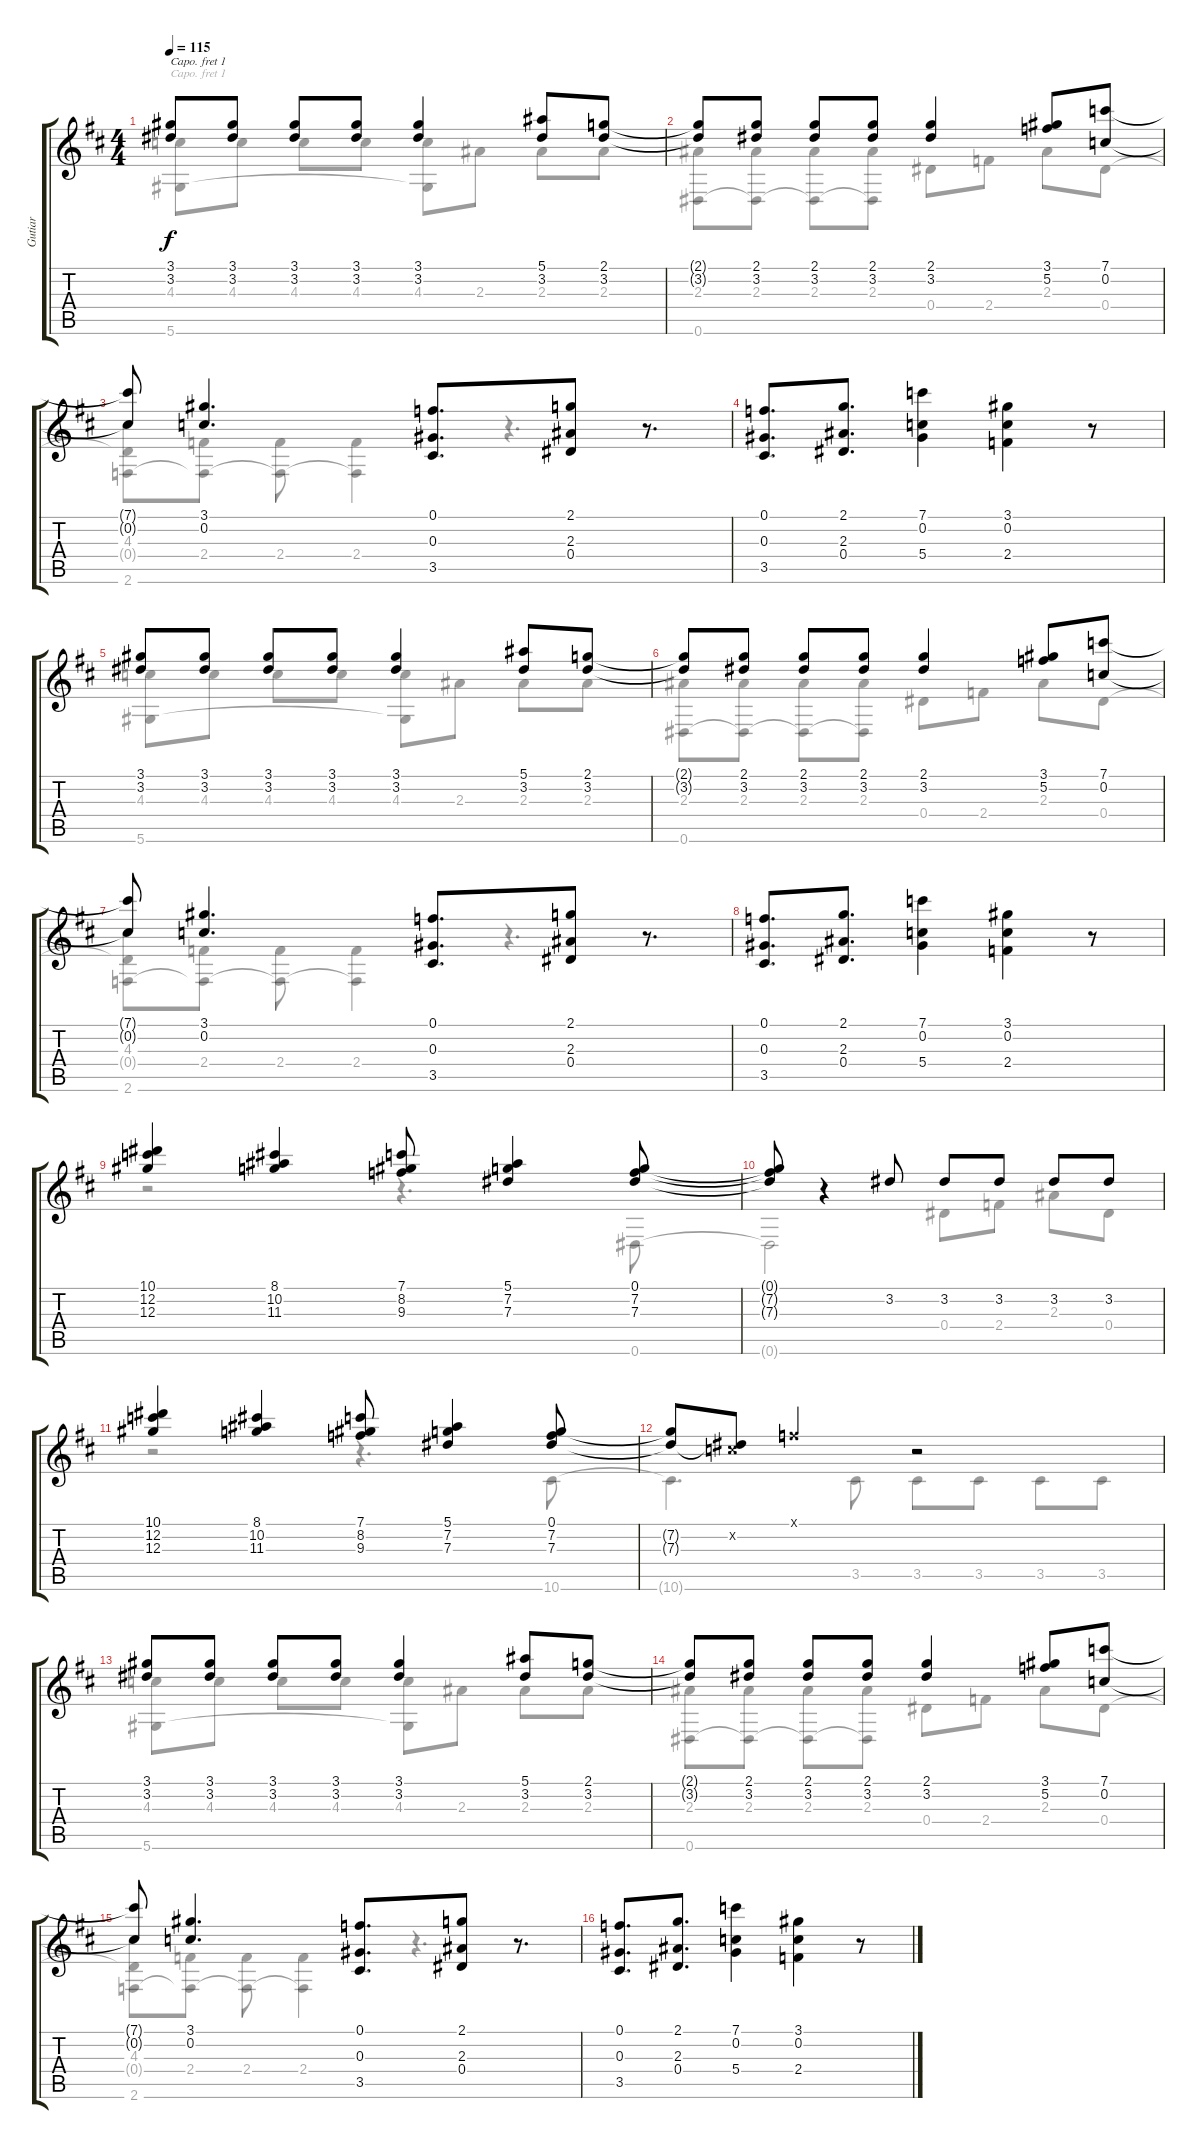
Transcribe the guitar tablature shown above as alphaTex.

\track ("Gutiar" "Gutiar") {instrument acousticguitarnylon}
\staff {score tabs}
\capo 1
\tuning (E4 B3 G3 D3 A2 D2) {hide}
\voice
\ts (4 4)
\tempo 115
\clef g2
\ks bminor
(3.1 3.2).8{dy f} (3.1 3.2).8 (3.1 3.2).8 (3.1 3.2).8 (3.1 3.2).4 (5.1 3.2).8 (2.1 3.2).8 |
(2.1{t} 3.2{t}).8 (2.1 3.2).8 (2.1 3.2).8 (2.1 3.2).8 (2.1 3.2).4 (3.1 5.2).8 (7.1 0.2).8 |
(7.1{t} 0.2{t}).8 (3.1 0.2).4{d} (0.1 0.3 3.5).8{d} (2.1 2.3 0.4).8 r.8{d} |
(0.1 0.3 3.5).8{d} (2.1 2.3 0.4).8{d} (7.1 0.2 5.4).4 (3.1 0.2 2.4).4 r.8 |
(3.1 3.2).8 (3.1 3.2).8 (3.1 3.2).8 (3.1 3.2).8 (3.1 3.2).4 (5.1 3.2).8 (2.1 3.2).8 |
(2.1{t} 3.2{t}).8 (2.1 3.2).8 (2.1 3.2).8 (2.1 3.2).8 (2.1 3.2).4 (3.1 5.2).8 (7.1 0.2).8 |
(7.1{t} 0.2{t}).8 (3.1 0.2).4{d} (0.1 0.3 3.5).8{d} (2.1 2.3 0.4).8 r.8{d} |
(0.1 0.3 3.5).8{d} (2.1 2.3 0.4).8{d} (7.1 0.2 5.4).4 (3.1 0.2 2.4).4 r.8 |
(10.1 12.2 12.3).4 (8.1 10.2 11.3).4 (7.1 8.2 9.3).8 (5.1 7.2 7.3).4 (0.1 7.2 7.3).8 |
(0.1{t} 7.2{t} 7.3{t}).8 r.4 3.2.8 3.2.8 3.2.8 3.2.8 3.2.8 |
(10.1 12.2 12.3).4 (8.1 10.2 11.3).4 (7.1 8.2 9.3).8 (5.1 7.2 7.3).4 (0.1 7.2 7.3).8 |
(7.2{t} 7.3{t}).8 (0.2{x} 7.3{t}).8 0.1{x}.4 r.2 |
(3.1 3.2).8 (3.1 3.2).8 (3.1 3.2).8 (3.1 3.2).8 (3.1 3.2).4 (5.1 3.2).8 (2.1 3.2).8 |
(2.1{t} 3.2{t}).8 (2.1 3.2).8 (2.1 3.2).8 (2.1 3.2).8 (2.1 3.2).4 (3.1 5.2).8 (7.1 0.2).8 |
(7.1{t} 0.2{t}).8 (3.1 0.2).4{d} (0.1 0.3 3.5).8{d} (2.1 2.3 0.4).8 r.8{d} |
(0.1 0.3 3.5).8{d} (2.1 2.3 0.4).8{d} (7.1 0.2 5.4).4 (3.1 0.2 2.4).4 r.8
\voice
\clef g2
\ottava regular
\simile none
\ks bminor
(4.3 5.6).8{dy f} 4.3.8 4.3.8 4.3.8 (4.3 5.6{t}).8 2.3.8 2.3.8 2.3.8 |
(2.3 0.6).8 (2.3 0.6{t}).8 (2.3 0.6{t}).8 (2.3 0.6{t}).8 0.4.8 2.4.8 2.3.8 0.4.8 |
(4.3 0.4{t} 2.6).8 (2.4 2.6{t}).8 (2.4 2.6{t}).8 (2.4 2.6{t}).4 r.4{d} |
|
(4.3 5.6).8 4.3.8 4.3.8 4.3.8 (4.3 5.6{t}).8 2.3.8 2.3.8 2.3.8 |
(2.3 0.6).8 (2.3 0.6{t}).8 (2.3 0.6{t}).8 (2.3 0.6{t}).8 0.4.8 2.4.8 2.3.8 0.4.8 |
(4.3 0.4{t} 2.6).8 (2.4 2.6{t}).8 (2.4 2.6{t}).8 (2.4 2.6{t}).4 r.4{d} |
|
r.2 r.4{d} 0.6.8 |
0.6{t}.2 0.4.8 2.4.8 2.3.8 0.4.8 |
r.2 r.4{d} 10.6.8 |
10.6{t}.4{d} 3.5.8 3.5.8 3.5.8 3.5.8 3.5.8 |
(4.3 5.6).8 4.3.8 4.3.8 4.3.8 (4.3 5.6{t}).8 2.3.8 2.3.8 2.3.8 |
(2.3 0.6).8 (2.3 0.6{t}).8 (2.3 0.6{t}).8 (2.3 0.6{t}).8 0.4.8 2.4.8 2.3.8 0.4.8 |
(4.3 0.4{t} 2.6).8 (2.4 2.6{t}).8 (2.4 2.6{t}).8 (2.4 2.6{t}).4 r.4{d} |
